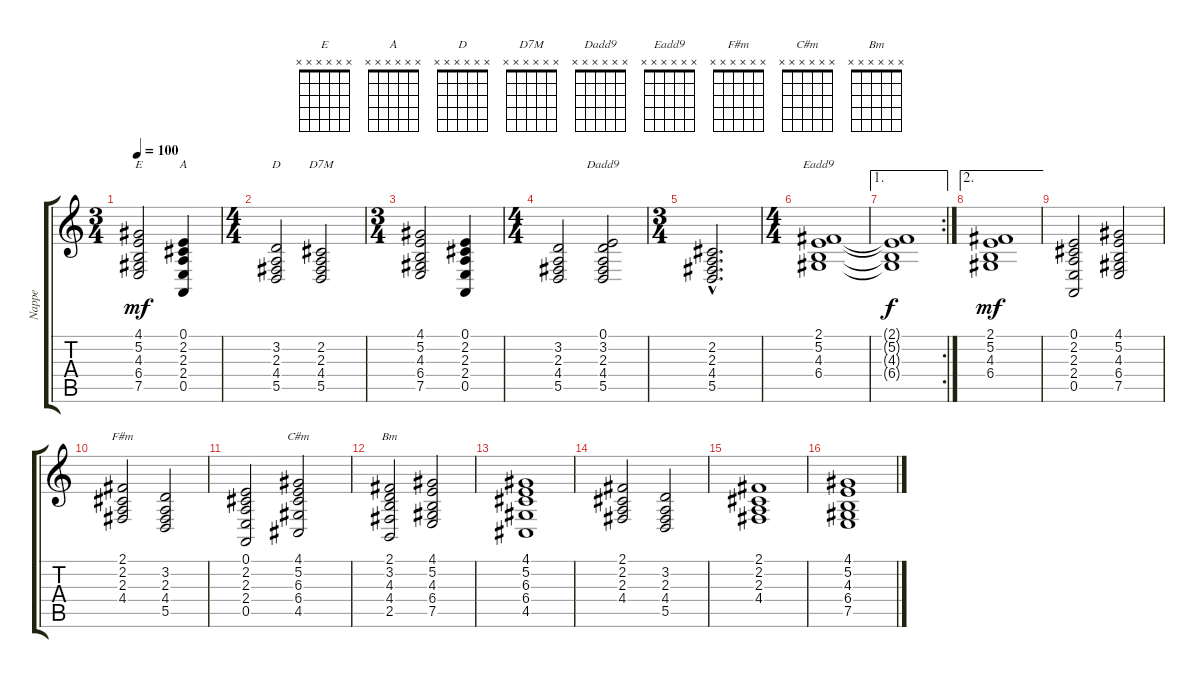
\track ("Nappe" "Nappe") {instrument synthstrings1}
\staff {score tabs}
\tuning (E4 B3 G3 D3 A2 E2) {hide}
\chord ("E" x x x x x x) {firstfret 0}
\chord ("A" x x x x x x) {firstfret 0}
\chord ("D" x x x x x x) {firstfret 0}
\chord ("D7M" x x x x x x) {firstfret 0}
\chord ("Dadd9" x x x x x x) {firstfret 0}
\chord ("Eadd9" x x x x x x) {firstfret 0}
\chord ("F#m" x x x x x x) {firstfret 0}
\chord ("C#m" x x x x x x) {firstfret 0}
\chord ("Bm" x x x x x x) {firstfret 0}
\ts (3 4)
\tempo 100
\clef g2
\ks c
(4.1 5.2 4.3 6.4 7.5).2{ch "E" dy mf} (0.1 2.2 2.3 2.4 0.5).4{ch "A"} |
\ts (4 4)
(3.2 2.3 4.4 5.5).2{ch "D"} (2.2 2.3 4.4 5.5).2{ch "D7M"} |
\ts (3 4)
(4.1 5.2 4.3 6.4 7.5).2 (0.1 2.2 2.3 2.4 0.5).4 |
\ts (4 4)
(3.2 2.3 4.4 5.5).2 (0.1 3.2 2.3 4.4 5.5).2{ch "Dadd9"} |
\ts (3 4)
(2.2{hac} 2.3{hac} 4.4{hac} 5.5{hac}).2{d} |
\ts (4 4)
(2.1 5.2 4.3 6.4).1{ch "Eadd9"} |
\ae 1
\rc 2
(2.1{t} 5.2{t} 4.3{t} 6.4{t}).1{dy f} |
\ae 2
(2.1 5.2 4.3 6.4).1{dy mf} |
(0.1 2.2 2.3 2.4 0.5).2 (4.1 5.2 4.3 6.4 7.5).2 |
(2.1 2.2 2.3 4.4).2{ch "F#m"} (3.2 2.3 4.4 5.5).2 |
(0.1 2.2 2.3 2.4 0.5).2 (4.1 5.2 6.3 6.4 4.5).2{ch "C#m"} |
(2.1 3.2 4.3 4.4 2.5).2{ch "Bm"} (4.1 5.2 4.3 6.4 7.5).2 |
(4.1 5.2 6.3 6.4 4.5).1 |
(2.1 2.2 2.3 4.4).2 (3.2 2.3 4.4 5.5).2 |
(2.1 2.2 2.3 4.4).1 |
(4.1 5.2 4.3 6.4 7.5).1
